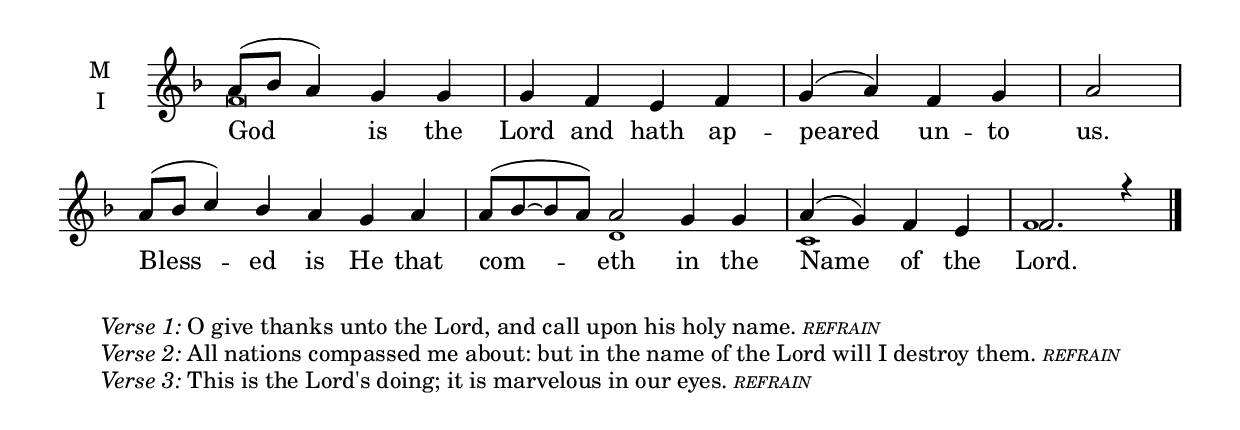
\version "2.18.2"

twobm=\set Timing.measureLength = #(ly:make-moment 2/4)
fourbm=\set Timing.measureLength = #(ly:make-moment 4/4)
sixbm= \set Timing.measureLength = #(ly:make-moment 6/4)

global = {
  \time 4/4 % Starts with
  \key f \major
}

lyricText = \lyricmode {
  God is the Lord and hath ap -- peared un -- to us.
  Bless -- ed is He that com -- eth in the Name of the Lord.
}

melody = \relative g' {\global % Leave these here for key to display
  a8( bes a4) g g | g f e f | g( a) f g |\twobm a2 |
  \sixbm a8( bes c4) bes a g a | a8( bes~ bes a) a2 g4 g |\fourbm a( g) f e | f2. r4 \bar"|."
}

ison = \relative g' {\global \tiny
  f\breve s s1.
  d1 c f
}


\score {
  \new ChoirStaff <<
    \new Staff \with {
      midiInstrument = "choir aahs"
      instrumentName = \markup \center-column { M I }
    } <<
      \new Voice = "melody" { \voiceOne \melody }
      \new Voice = "ison" { \voiceTwo \ison }
    >>
    \new Lyrics \with {
      \override VerticalAxisGroup #'staff-affinity = #CENTER
    } \lyricsto "melody" \lyricText

  >>
  \layout {
    \context {
      \Staff
      \remove "Time_signature_engraver"
    }
    \context {
      \Score
      \omit BarNumber
    }
  }
  \midi { \tempo 4 = 150
          \context {
            \Voice
            \remove "Dynamic_performer"
    }
  }
}

\markup{\hspace#4 \wordwrap
        \italic{Verse 1:} O give thanks unto the Lord, and call upon his holy name.
        \teeny{\italic{REFRAIN}}}
\markup{\hspace#4 \wordwrap
        \italic{Verse 2:} All nations compassed me about: but in the name of the Lord will I destroy them.
        \teeny{\italic {REFRAIN}}}
\markup{\hspace#4 \wordwrap
        \italic{Verse 3:} This is the Lord's doing; it is marvelous in our eyes.
        \teeny{\italic {REFRAIN}}}
